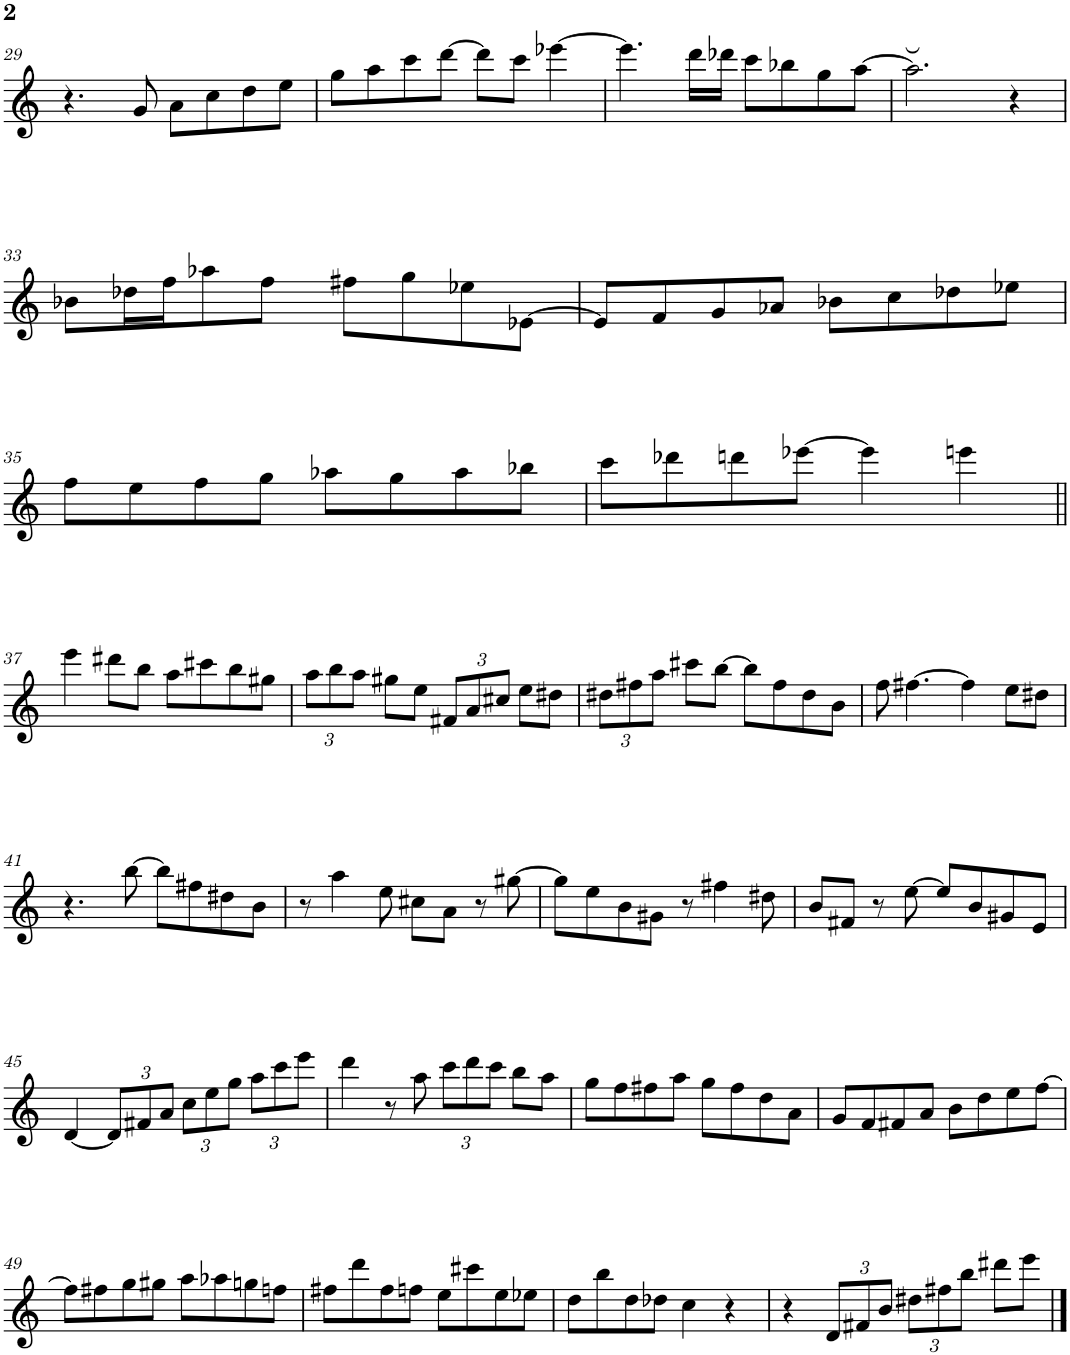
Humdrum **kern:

**kern
*part1
*staff1
*I"バリトン サクソフォーン
!!LO:PB:g=z
*clefG2
*Trd12c21
*k[]
*M2/2
*met(c|)
=29
4.r
8g/
8a\L
8cc\
8dd\
8ee\J
=30
8gg\L
8aa\
8ccc\
[8ddd\J
8ddd\L]
8ccc\J
[4eee-X\
=31
4.eee-\]
16ddd\LL
16ddd-X\JJ
8ccc\L
8bb-X\
8gg\
[8aa\J
=32
2.aa\]
4r
!!LO:LB:g=z
=33
8b-X\L
16dd-X\L
16ff\J
8aa-X\
8ff\J
8ff#X\L
8gg\
8ee-X\
[8e-X\J
=34
8e-/L]
8f/
8g/
8a-X/J
8b-X\L
8cc\
8dd-X\
8ee-X\J
!!LO:LB:g=z
=35
8ff\L
8ee\
8ff\
8gg\J
8aa-X\L
8gg\
8aa-\
8bb-X\J
=36
8ccc\L
8ddd-X\
8dddn\
[8eee-X\J
4eee-\]
4eeen\
!!LO:LB:g=z
=37||
4eee\
8ddd#X\L
8bb\J
8aa\L
8ccc#X\
8bb\
8gg#X\J
=38
*Xbrackettup
12aa\L
12bb\
12aa\J
8gg#X\L
8ee\J
12f#X/L
12a/
12cc#X/J
8ee\L
8dd#X\J
=39
12dd#X\L
12ff#X\
12aa\J
8ccc#X\L
[8bb\J
8bb\L]
8ff#\
8dd#\
8b\J
=40
8ff\
[4.ff#X\
4ff#\]
8ee\L
8dd#X\J
!!LO:LB:g=z
=41
4.r
[8bb\
8bb\L]
8ff#X\
8dd#X\
8b\J
=42
8r
4aa\
8ee\
8cc#X\L
8a\J
8r
[8gg#X\
=43
8gg#\L]
8ee\
8b\
8g#X\J
8r
4ff#X\
8dd#X\
=44
8b/L
8f#X/J
8r
[8ee\
8ee/L]
8b/
8g#X/
8e/J
!!LO:LB:g=z
=45
[4d/
12d/L]
12f#X/
12a/J
12cc\L
12ee\
12gg\J
12aa\L
12ccc\
12eee\J
=46
4ddd\
8r
8aa\
12ccc\L
12ddd\
12ccc\J
8bb\L
8aa\J
=47
8gg\L
8ff\
8ff#X\
8aa\J
8gg\L
8ff#\
8dd\
8a\J
=48
8g/L
8f/
8f#X/
8a/J
8b\L
8dd\
8ee\
[8ff\J
!!LO:LB:g=z
=49
8ff\L]
8ff#X\
8gg\
8gg#X\J
8aa\L
8aa-X\
8ggn\
8ffn\J
=50
8ff#X\L
8ddd\
8ff#\
8ffn\J
8ee\L
8ccc#X\
8ee\
8ee-X\J
=51
8dd\L
8bb\
8dd\
8dd-X\J
4cc\
4r
=52
4r
12d/L
12f#X/
12b/J
12dd#X\L
12ff#X\
12bb\J
8ddd#X\L
8eee\J
==
*-
